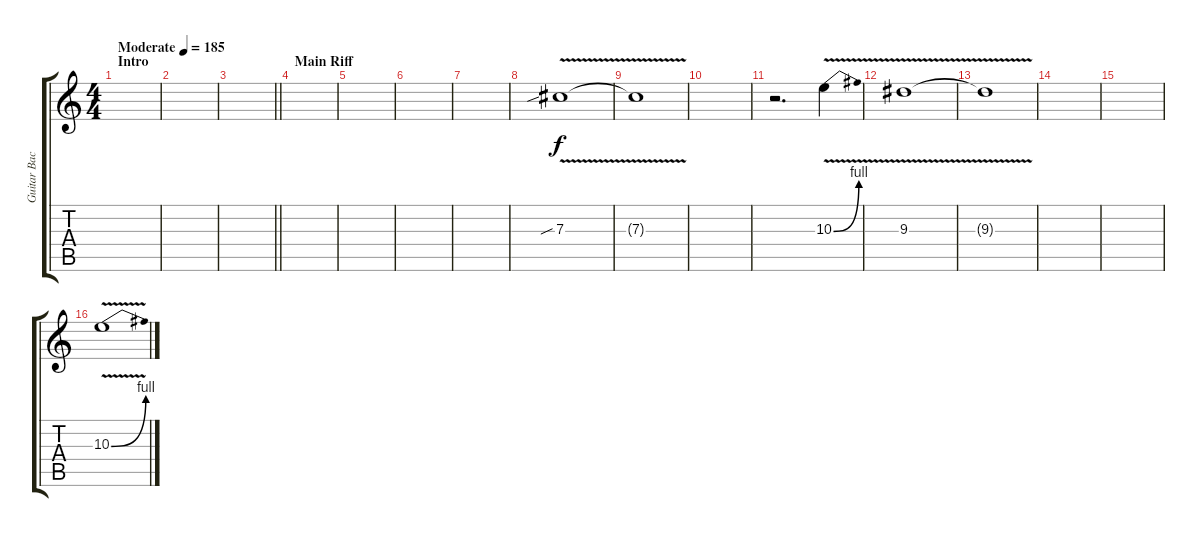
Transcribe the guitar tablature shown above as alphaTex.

\track ("Guitar Background" "Guitar Bac") {instrument overdrivenguitar}
\staff {score tabs}
\tuning (Eb4 Bb3 Gb3 Db3 Ab2 Eb2) {hide}
\ts (4 4)
\section ("" "Intro")
\tempo (185 "Moderate")
\clef g2
\ks c
|
|
\barLineRight lightlight
|
\section ("" "Main Riff")
|
|
|
|
7.3{v sib}.1 |
7.3{t}.1 |
|
r.2{d} 10.3{be (bend 0 0 60 4) v}.4 |
9.3{v}.1 |
9.3{t}.1 |
|
|
10.3{be (bend 0 0 60 4) v}.1
